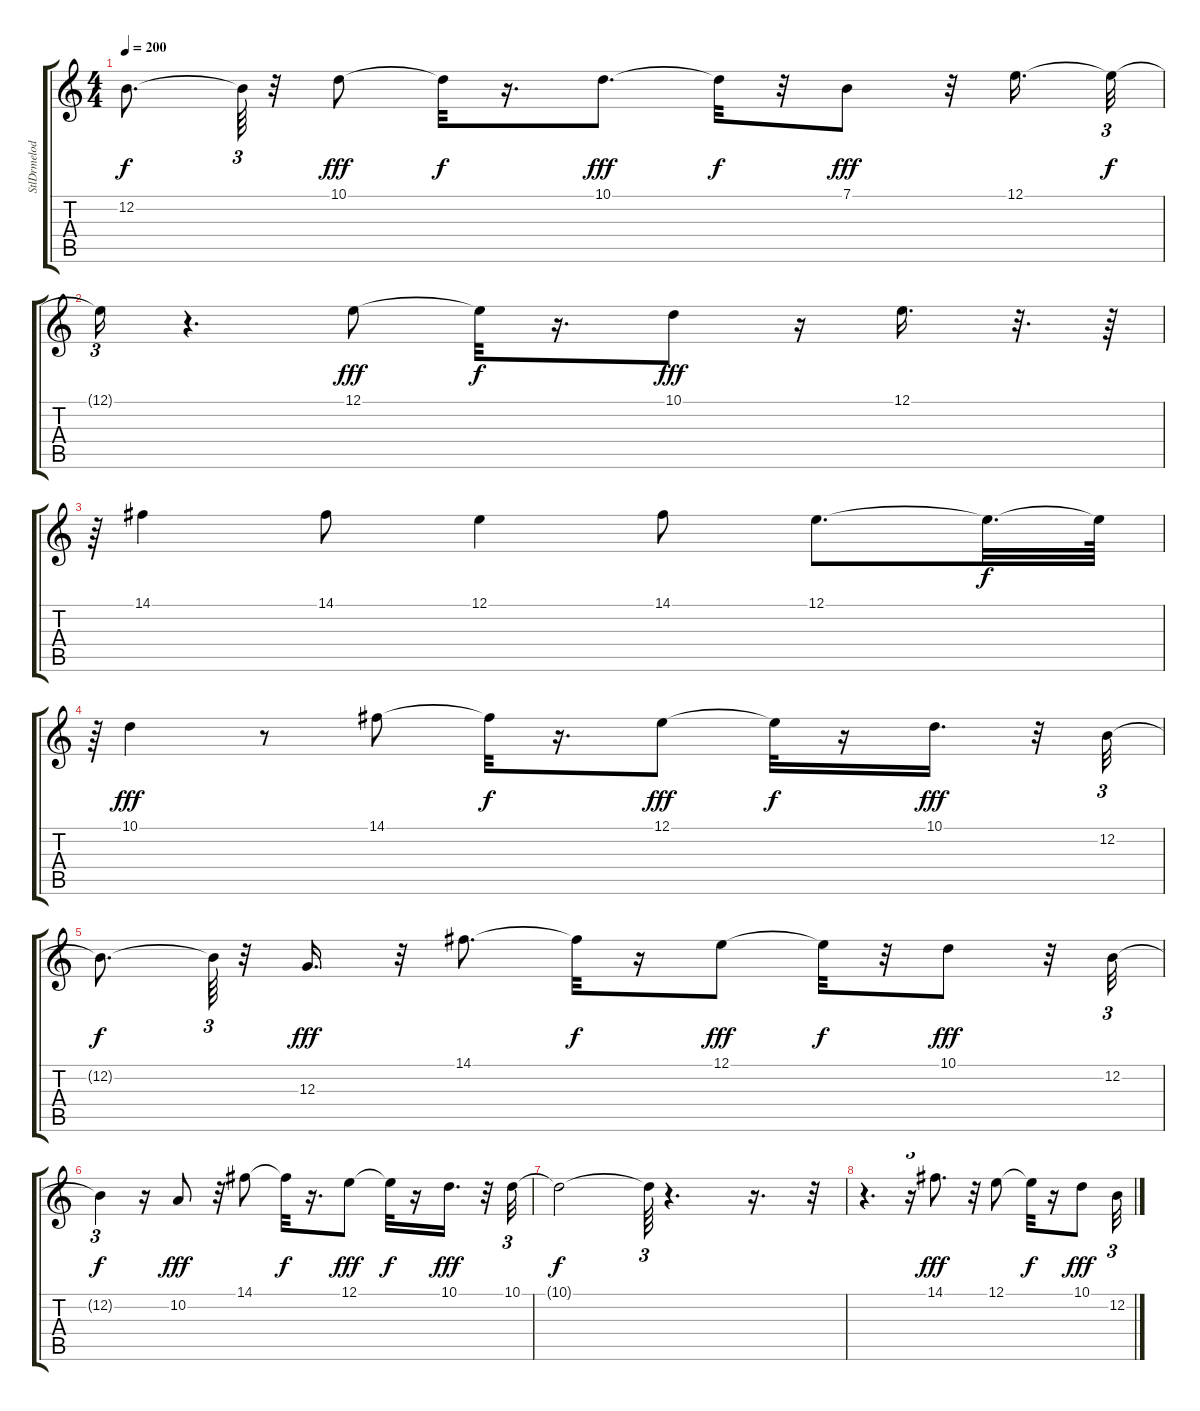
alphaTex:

\track ("StlDrmelodyNoroll   " "StlDrmelod") {instrument steeldrums}
\staff {score tabs}
\tuning (E4 B3 G3 D3 A2 E2) {hide}
\ts (4 4)
\tempo 200
\clef g2
\ks c
12.2{t}.8{d dy f} 12.2{t}.64{tu (3 2)} r.32 10.1.8{dy fff} 10.1{t}.32{dy f} r.16{d} 10.1.8{d dy fff} 10.1{t}.32{dy f} r.32 7.1.8{dy fff} r.32 12.1.16{d} 12.1{t}.32{tu (3 2) dy f} |
12.1{t}.16{tu (3 2)} r.4{d} 12.1.8{dy fff} 12.1{t}.32{dy f} r.16{d} 10.1.8{dy fff} r.16 12.1.16{d} r.32{d} r.64 |
r.64{tu (3 2)} 14.1.4 14.1.8 12.1.4 14.1.8 12.1.8{d} 12.1{t}.32{d dy f} 12.1{t}.64 |
r.64{tu (3 2)} 10.1.4{dy fff} r.8 14.1.8 14.1{t}.32{dy f} r.16{d} 12.1.8{dy fff} 12.1{t}.32{dy f} r.16 10.1.16{d dy fff} r.32 12.2.32{tu (3 2)} |
12.2{t}.8{d dy f} 12.2{t}.64{tu (3 2)} r.32 12.3.16{d dy fff} r.32 14.1.8{d} 14.1{t}.32{dy f} r.16 12.1.8{dy fff} 12.1{t}.32{dy f} r.32 10.1.8{dy fff} r.32 12.2.32{tu (3 2)} |
12.2{t}.4{tu (3 2) dy f} r.16 10.2.8{dy fff} r.32 14.1.8 14.1{t}.32{dy f} r.16{d} 12.1.8{dy fff} 12.1{t}.32{dy f} r.16 10.1.16{d dy fff} r.32 10.1.32{tu (3 2)} |
10.1{t}.2{dy f} 10.1{t}.64{tu (3 2)} r.4{d} r.16{d} r.32{tu (3 2)} |
r.4{d} r.16{tu (3 2)} 14.1.8{d dy fff} r.32 12.1.8 12.1{t}.32{dy f} r.16 10.1.8{dy fff} 12.2.32{tu (3 2)}
